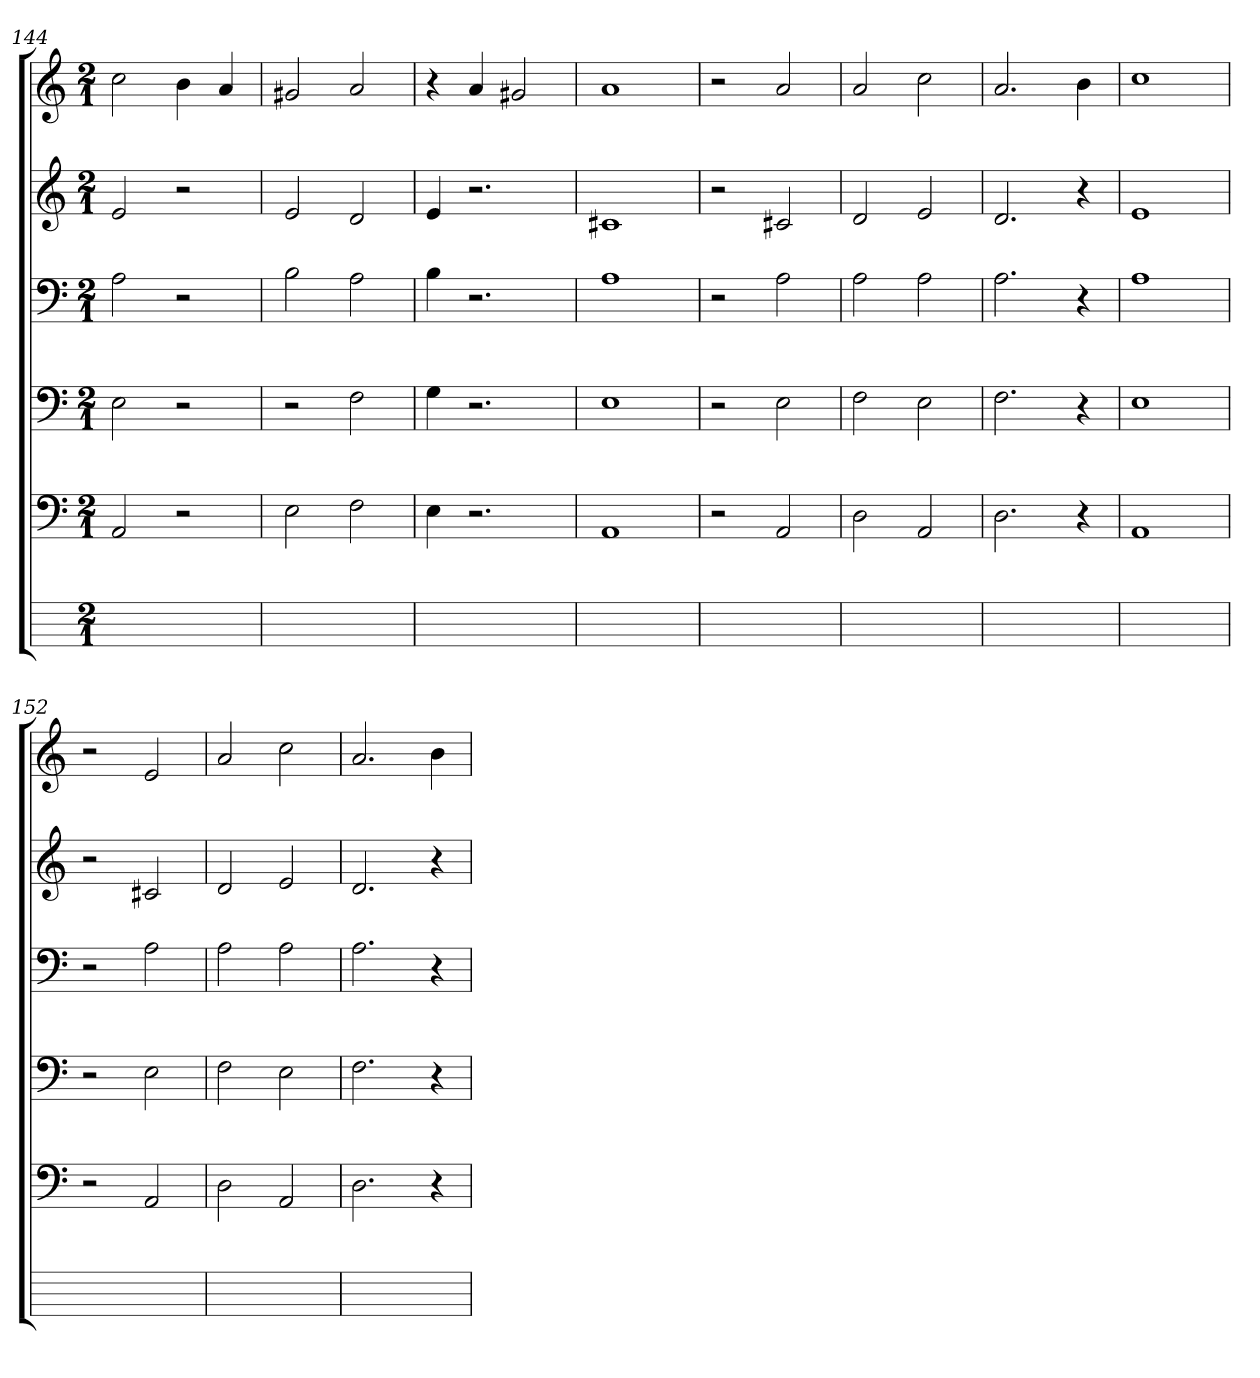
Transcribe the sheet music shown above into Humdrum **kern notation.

**kern	**kern	**kern	**kern	**kern	**kern
*part6	*part5	*part4	*part3	*part2	*part1
*staff6	*staff5	*staff4	*staff3	*staff2	*staff1
*	*clefF4	*clefF4	*clefF4	*clefG2	*clefG2
*	*k[]	*k[]	*k[]	*k[]	*k[]
*	*C:	*C:	*C:	*C:	*C:
*M2/1	*M2/1	*M2/1	*M2/1	*M2/1	*M2/1
=144	=144	=144	=144	=144	=144
1ryy	2AA	2E	2Ai	2e	2cci
.	2r	2r	2r	2r	4b
.	.	.	.	.	4a
=145	=145	=145	=145	=145	=145
1ryy	2E	2r	2B	2ei	2g#Xj
.	2F	2F	2A	2d	2a
=146	=146	=146	=146	=146	=146
1ryy	4E	4G	4B	4e	4r
.	2.r	2.r	2.r	2.r	4aZ
.	.	.	.	.	2g#X
=147	=147	=147	=147	=147	=147
1ryy	1AA	1E	1A	1c#Xj	1a
=148	=148	=148	=148	=148	=148
1ryy	2r	2r	2r	2r	2r
.	2AA	2E	2Ai	2c#Xj	2ai
=149	=149	=149	=149	=149	=149
1ryy	2D	2F	2Ai	2d	2ai
.	2AAV	2E	2Ai	2e	2ccV
=150	=150	=150	=150	=150	=150
1ryy	2.D	2.F	2.Ai	2.d	2.ai
.	4r	4r	4r	4r	4bZ
=151	=151	=151	=151	=151	=151
1ryy	1AA	1E	1Ai	1eV	1ccV
=152	=152	=152	=152	=152	=152
1ryy	2r	2r	2r	2r	2r
.	2AA	2E	2Ai	2c#Xj	2eV
=153	=153	=153	=153	=153	=153
1ryy	2D	2F	2Ai	2d	2ai
.	2AA	2E	2Ai	2eV	2ccV
=154	=154	=154	=154	=154	=154
1ryy	2.D	2.F	2.Ai	2.d	2.ai
.	4r	4r	4r	4r	4bZ
=	=	=	=	=	=
*-	*-	*-	*-	*-	*-
